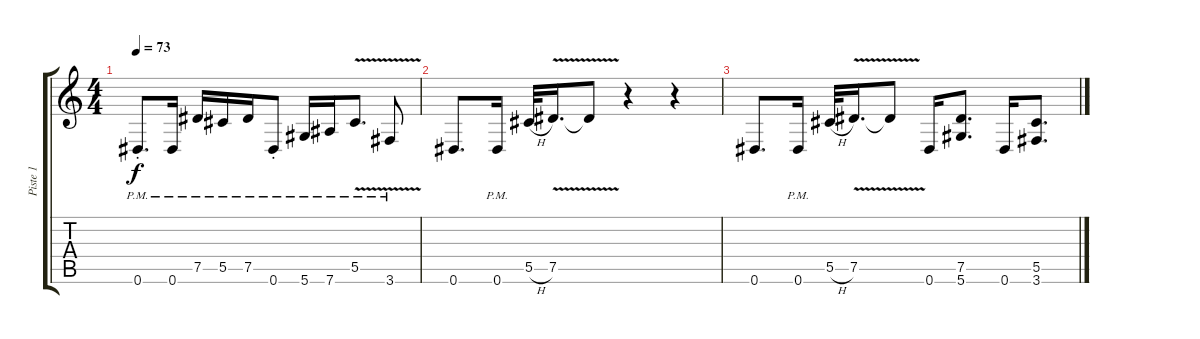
\track ("Piste 1" "Piste 1") {instrument distortionguitar}
\staff {score tabs}
\tuning (Eb4 Bb3 Gb3 Db3 Ab2 Eb2) {hide}
\ts (4 4)
\tempo 73
\clef g2
\ks c
0.6{pm st}.8{d dy f} 0.6{pm}.16 7.5{pm}.16 5.5{pm}.16 7.5{pm}.16 0.6{pm st}.8 5.6{pm}.16 7.6{pm}.16 5.5{v pm}.8{d} 3.6{v pm}.8 |
0.6.8{d} 0.6{pm}.16 5.5{h}.32 7.5{v}.16{d} 7.5{t}.8 r.4 r.4 |
0.6.8{d} 0.6{pm}.16 5.5{h}.32 7.5{v}.16{d} 7.5{t}.8 0.6.16 (7.5 5.6).8{d} 0.6.16 (5.5 3.6).8{d}
